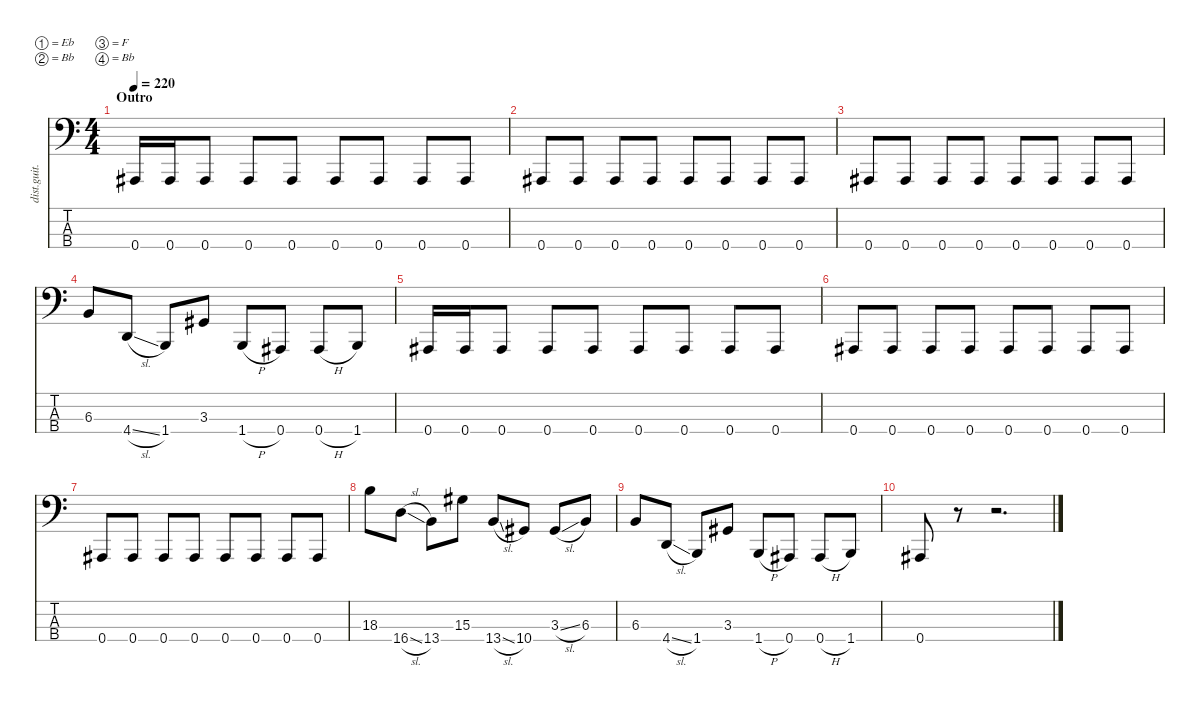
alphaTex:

\defaultSystemsLayout 4
\hideDynamics
\bracketExtendMode nobrackets
\otherSystemsTrackNameOrientation horizontal
\track ("Bass" "dist.guit.") {instrument electricbasspick}
\staff {score tabs}
\tuning (Eb2 Bb1 F1 Bb0)
\ts (4 4)
\section ("" "Outro")
\tempo 220
\clef f4
\ks c
0.4{acc #}.16{dy mf beam Up} 0.4{acc #}.16{beam Up} 0.4{acc #}.8{beam Up} 0.4{acc #}.8{beam Up} 0.4{acc #}.8{beam Up} 0.4{acc #}.8{beam Up} 0.4{acc #}.8{beam Up} 0.4{acc #}.8{beam Up} 0.4{acc #}.8{beam Up} |
0.4{acc #}.8{beam Up} 0.4{acc #}.8{beam Up} 0.4{acc #}.8{beam Up} 0.4{acc #}.8{beam Up} 0.4{acc #}.8{beam Up} 0.4{acc #}.8{beam Up} 0.4{acc #}.8{beam Up} 0.4{acc #}.8{beam Up} |
0.4{acc #}.8{beam Up} 0.4{acc #}.8{beam Up} 0.4{acc #}.8{beam Up} 0.4{acc #}.8{beam Up} 0.4{acc #}.8{beam Up} 0.4{acc #}.8{beam Up} 0.4{acc #}.8{beam Up} 0.4{acc #}.8{beam Up} |
6.3.8{beam Up} 4.4{sl}.8{beam Up} 1.4.8{beam Up} 3.3{acc #}.8{beam Up} 1.4{h}.8{beam Up} 0.4{acc #}.8{beam Up} 0.4{h acc #}.8{beam Up} 1.4.8{beam Up} |
0.4{acc #}.16{beam Up} 0.4{acc #}.16{beam Up} 0.4{acc #}.8{beam Up} 0.4{acc #}.8{beam Up} 0.4{acc #}.8{beam Up} 0.4{acc #}.8{beam Up} 0.4{acc #}.8{beam Up} 0.4{acc #}.8{beam Up} 0.4{acc #}.8{beam Up} |
0.4{acc #}.8{beam Up} 0.4{acc #}.8{beam Up} 0.4{acc #}.8{beam Up} 0.4{acc #}.8{beam Up} 0.4{acc #}.8{beam Up} 0.4{acc #}.8{beam Up} 0.4{acc #}.8{beam Up} 0.4{acc #}.8{beam Up} |
0.4{acc #}.8{beam Up} 0.4{acc #}.8{beam Up} 0.4{acc #}.8{beam Up} 0.4{acc #}.8{beam Up} 0.4{acc #}.8{beam Up} 0.4{acc #}.8{beam Up} 0.4{acc #}.8{beam Up} 0.4{acc #}.8{beam Up} |
18.3.8{beam Down} 16.4{sl}.8{beam Down} 13.4.8{beam Down} 15.3{acc #}.8{beam Down} 13.4{sl}.8{beam Up} 10.4{acc #}.8{beam Up} 3.3{sl acc #}.8{beam Up} 6.3.8{beam Up} |
6.3.8{beam Up} 4.4{sl}.8{beam Up} 1.4.8{beam Up} 3.3{acc #}.8{beam Up} 1.4{h}.8{beam Up} 0.4{acc #}.8{beam Up} 0.4{h acc #}.8{beam Up} 1.4.8{beam Up} |
0.4{acc #}.8{beam Up} r.8{beam Up} r.2{d beam Up}
